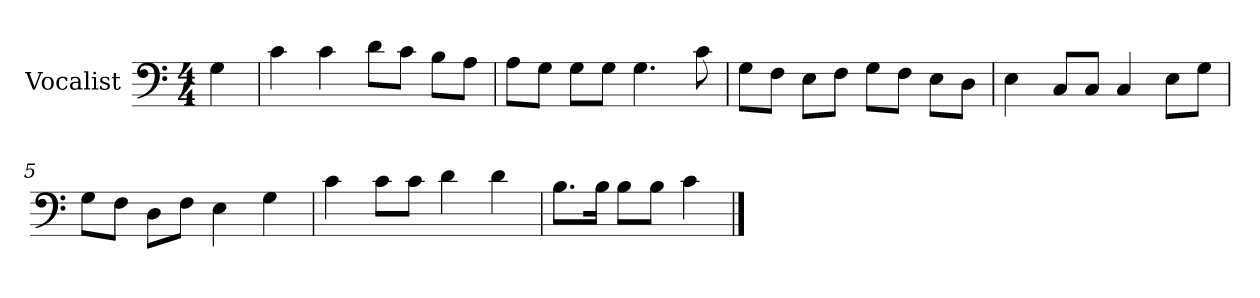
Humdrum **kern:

**kern
*part1
*staff1
*I"Vocalist
*k[]
*C:
*M4/4
=
4G
=1
4c
4c
8dL
8cJ
8BL
8AJ
=2
8AL
8GJ
8GL
8GJ
4.G
8c
=3
8GL
8FJ
8EL
8FJ
8GL
8FJ
8EL
8DJ
=4
4E
8CL
8CJ
4C
8EL
8GJ
=5
8GL
8FJ
8DL
8FJ
4E
4G
=6
4c
8cL
8cJ
4d
4d
=7
8.BL
16BJk
8BL
8BJ
4c
==
*-
